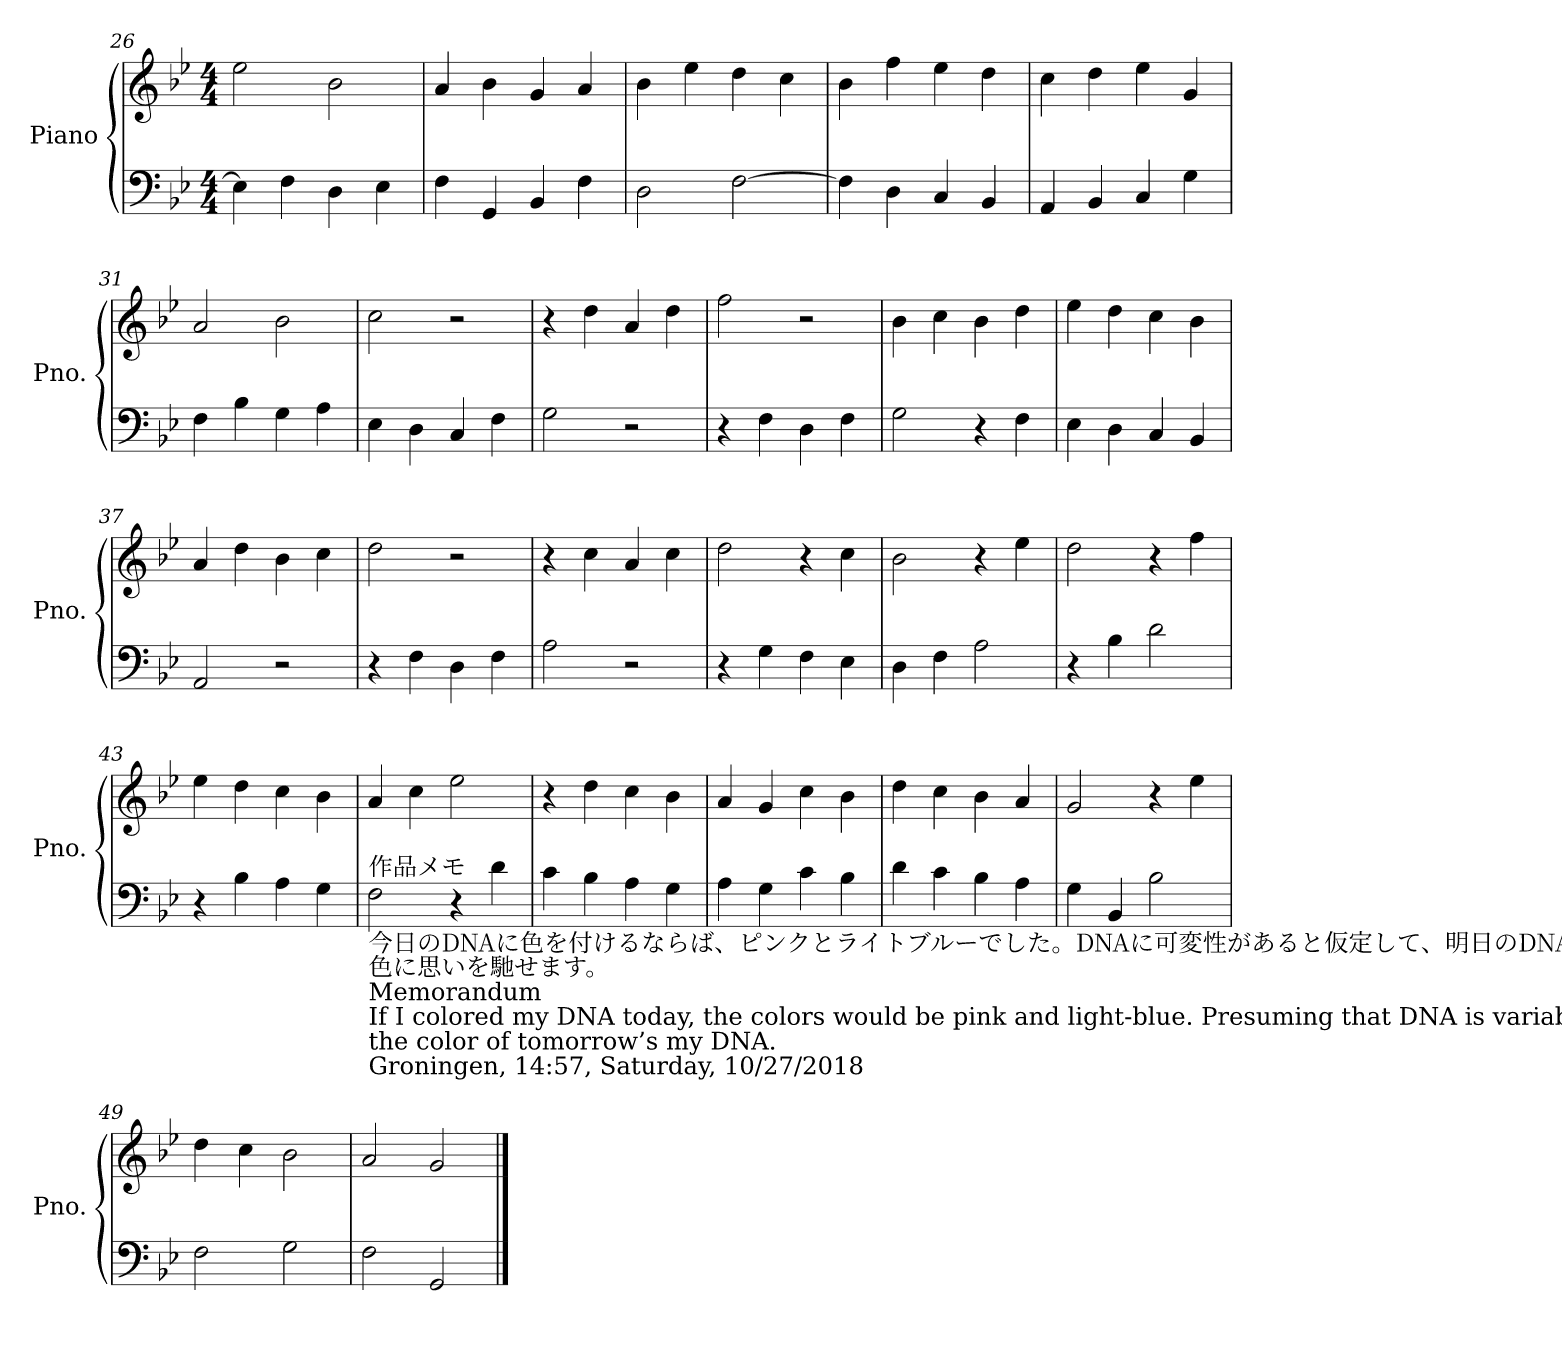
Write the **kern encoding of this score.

**kern	**kern
*part1	*part1
*staff2	*staff1
*I"Piano	*
*I'Pno.	*
*clefF4	*clefG2
*k[b-e-]	*k[b-e-]
*M4/4	*M4/4
=26	=26
4E-\]	2ee-\
4F\	.
4D\	2b-\
4E-\	.
=27	=27
4F\	4a/
4GG/	4b-\
4BB-/	4g/
4F\	4a/
=28	=28
2D\	4b-\
.	4ee-\
[2F\	4dd\
.	4cc\
=29	=29
4F\]	4b-\
4D\	4ff\
4C/	4ee-\
4BB-/	4dd\
!!LO:LB:g=z
=30	=30
4AA/	4cc\
4BB-/	4dd\
4C/	4ee-\
4G\	4g/
=31	=31
4F\	2a/
4B-\	.
4G\	2b-\
4A\	.
=32	=32
4E-\	2cc\
4D\	.
4C/	2r
4F\	.
=33	=33
2G\	4r
.	4dd\
2r	4a/
.	4dd\
=34	=34
4r	2ff\
4F\	.
4D\	2r
4F\	.
=35	=35
2G\	4b-\
.	4cc\
4r	4b-\
4F\	4dd\
=36	=36
4E-\	4ee-\
4D\	4dd\
4C/	4cc\
4BB-/	4b-\
!!LO:PB:g=z
=37	=37
2AA/	4a/
.	4dd\
2r	4b-\
.	4cc\
=38	=38
4r	2dd\
4F\	.
4D\	2r
4F\	.
=39	=39
2A\	4r
.	4cc\
2r	4a/
.	4cc\
=40	=40
4r	2dd\
4G\	.
4F\	4r
4E-\	4cc\
=41	=41
4D\	2b-\
4F\	.
2A\	4r
.	4ee-\
=42	=42
4r	2dd\
4B-\	.
2d\	4r
.	4ff\
=43	=43
4r	4ee-\
4B-\	4dd\
4A\	4cc\
4G\	4b-\
!!LO:LB:g=z
=44	=44
!LO:TX:a:t=作品メモ	!
!LO:TX:b:t=今日のDNAに色を付けるならば、ピンクとライトブルーでした。DNAに可変性があると仮定して、明日のDNAの	!
!LO:TX:b:t=色に思いを馳せます。	!
!LO:TX:b:t=Memorandum	!
!LO:TX:b:t=If I colored my DNA today, the colors would be pink and light-blue. Presuming that DNA is variable, I’m imagining	!
!LO:TX:b:t=the color of tomorrow’s my DNA.	!
!LO:TX:b:t=Groningen, 14&colon;57, Saturday, 10/27/2018	!
2F\	4a/
.	4cc\
4r	2ee-\
4d\	.
=45	=45
4c\	4r
4B-\	4dd\
4A\	4cc\
4G\	4b-\
=46	=46
4A\	4a/
4G\	4g/
4c\	4cc\
4B-\	4b-\
=47	=47
4d\	4dd\
4c\	4cc\
4B-\	4b-\
4A\	4a/
=48	=48
4G\	2g/
4BB-/	.
2B-\	4r
.	4ee-\
=49	=49
2F\	4dd\
.	4cc\
2G\	2b-\
=50	=50
2F\	2a/
2GG/	2g/
==	==
*-	*-
